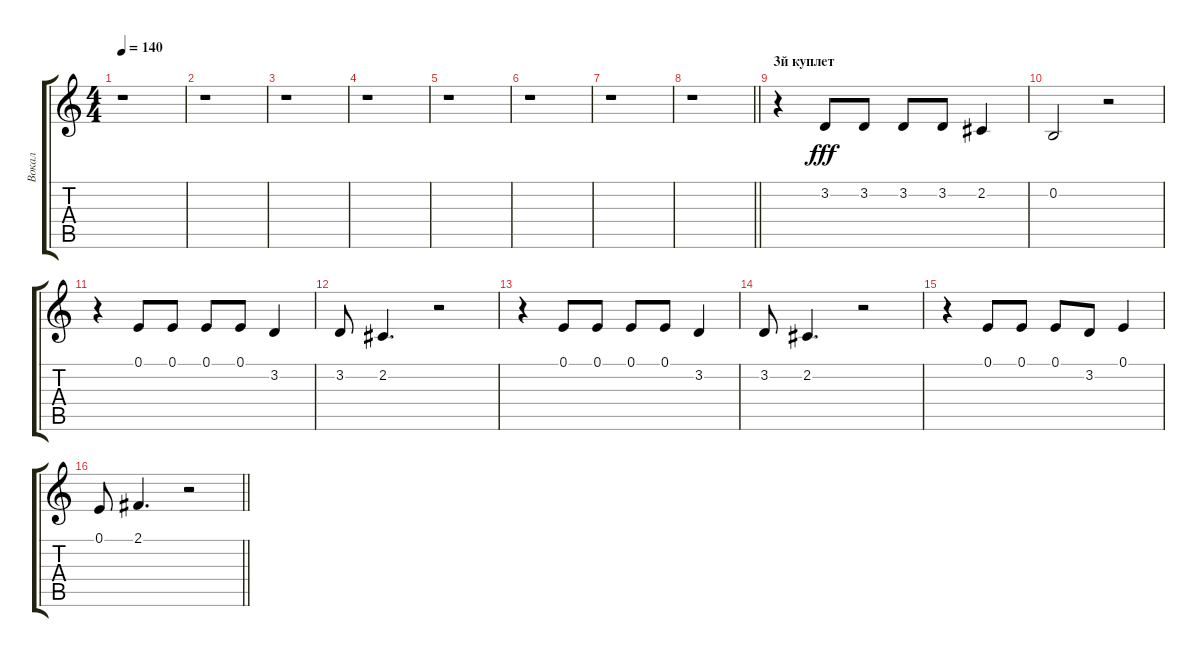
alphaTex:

\track ("Вокал" "Вокал") {instrument tenorsax}
\staff {score tabs}
\tuning (E4 B3 G3 D3 A2 E2) {hide}
\ts (4 4)
\tempo 140
\clef g2
\ks c
r.1{dy fff} |
r.1 |
r.1 |
r.1 |
r.1 |
r.1 |
r.1 |
\barLineRight lightlight
r.1 |
\section ("" "3й куплет")
r.4 3.2.8 3.2.8 3.2.8 3.2.8 2.2.4 |
0.2.2 r.2 |
r.4 0.1.8 0.1.8 0.1.8 0.1.8 3.2.4 |
3.2.8 2.2.4{d} r.2 |
r.4 0.1.8 0.1.8 0.1.8 0.1.8 3.2.4 |
3.2.8 2.2.4{d} r.2 |
r.4 0.1.8 0.1.8 0.1.8 3.2.8 0.1.4 |
\barLineRight lightlight
0.1.8 2.1.4{d} r.2
